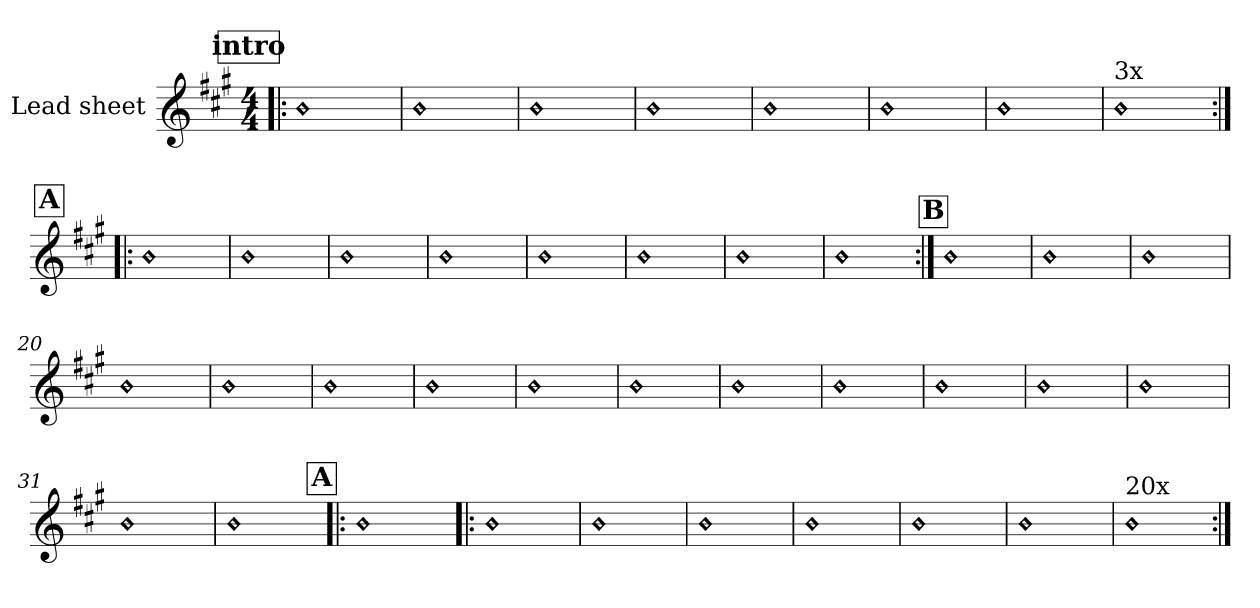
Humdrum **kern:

**kern
*part1
*staff1
*I"Lead sheet
*clefG2
*k[f#c#g#]
*f#:
*M4/4
!!LO:REH:place=s1:a:t=intro
=1!|:
!LO:N:head=diamond
1b
=2
!LO:N:head=diamond
1b
=3
!LO:N:head=diamond
1b
=4
!LO:N:head=diamond
1b
!!LO:LB:g=z
=5
!LO:N:head=diamond
1b
=6
!LO:N:head=diamond
1b
=7
!LO:N:head=diamond
1b
=8
!LO:TX:a:t=3x
!LO:N:head=diamond
1b
!!LO:LB:g=z
!!LO:REH:place=s1:a:t=A
=9:|!|:
!LO:N:head=diamond
1b
=10
!LO:N:head=diamond
1b
=11
!LO:N:head=diamond
1b
=12
!LO:N:head=diamond
1b
!!LO:LB:g=z
=13
!LO:N:head=diamond
1b
=14
!LO:N:head=diamond
1b
=15
!LO:N:head=diamond
1b
=16
!LO:N:head=diamond
1b
!!LO:LB:g=z
!!LO:REH:place=s1:a:t=B
=17:|!
!LO:N:head=diamond
1b
=18
!LO:N:head=diamond
1b
=19
!LO:N:head=diamond
1b
=20
!LO:N:head=diamond
1b
!!LO:LB:g=z
=21
!LO:N:head=diamond
1b
=22
!LO:N:head=diamond
1b
=23
!LO:N:head=diamond
1b
=24
!LO:N:head=diamond
1b
!!LO:LB:g=z
=25
!LO:N:head=diamond
1b
=26
!LO:N:head=diamond
1b
=27
!LO:N:head=diamond
1b
=28
!LO:N:head=diamond
1b
!!LO:LB:g=z
=29
!LO:N:head=diamond
1b
=30
!LO:N:head=diamond
1b
=31
!LO:N:head=diamond
1b
=32
!LO:N:head=diamond
1b
!!LO:LB:g=z
!!LO:REH:place=s1:a:t=A
=33|!:
!LO:N:head=diamond
1b
=34
!LO:N:head=diamond
1b
=35
!LO:N:head=diamond
1b
=36
!LO:N:head=diamond
1b
!!LO:LB:g=z
=37
!LO:N:head=diamond
1b
=38
!LO:N:head=diamond
1b
=39
!LO:N:head=diamond
1b
=40
!LO:TX:a:t=20x
!LO:N:head=diamond
1b
=:|!
*-
